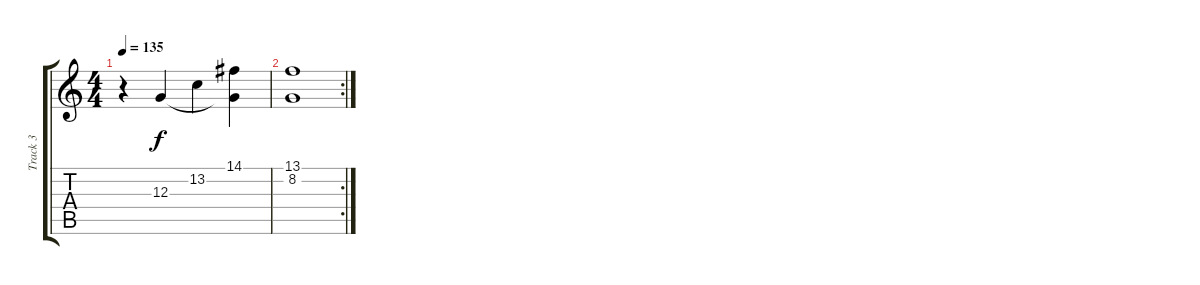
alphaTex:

\track ("Track 3" "Track 3") {instrument brasssection}
\staff {score tabs}
\tuning (E4 B3 G3 D3 A2 E2) {hide}
\ts (4 4)
\tempo 135
\clef g2
\ks c
r.4{dy f} 12.3.4 13.2.4 (14.1 12.3{t}).4 |
\rc 2
(13.1 8.2).1
